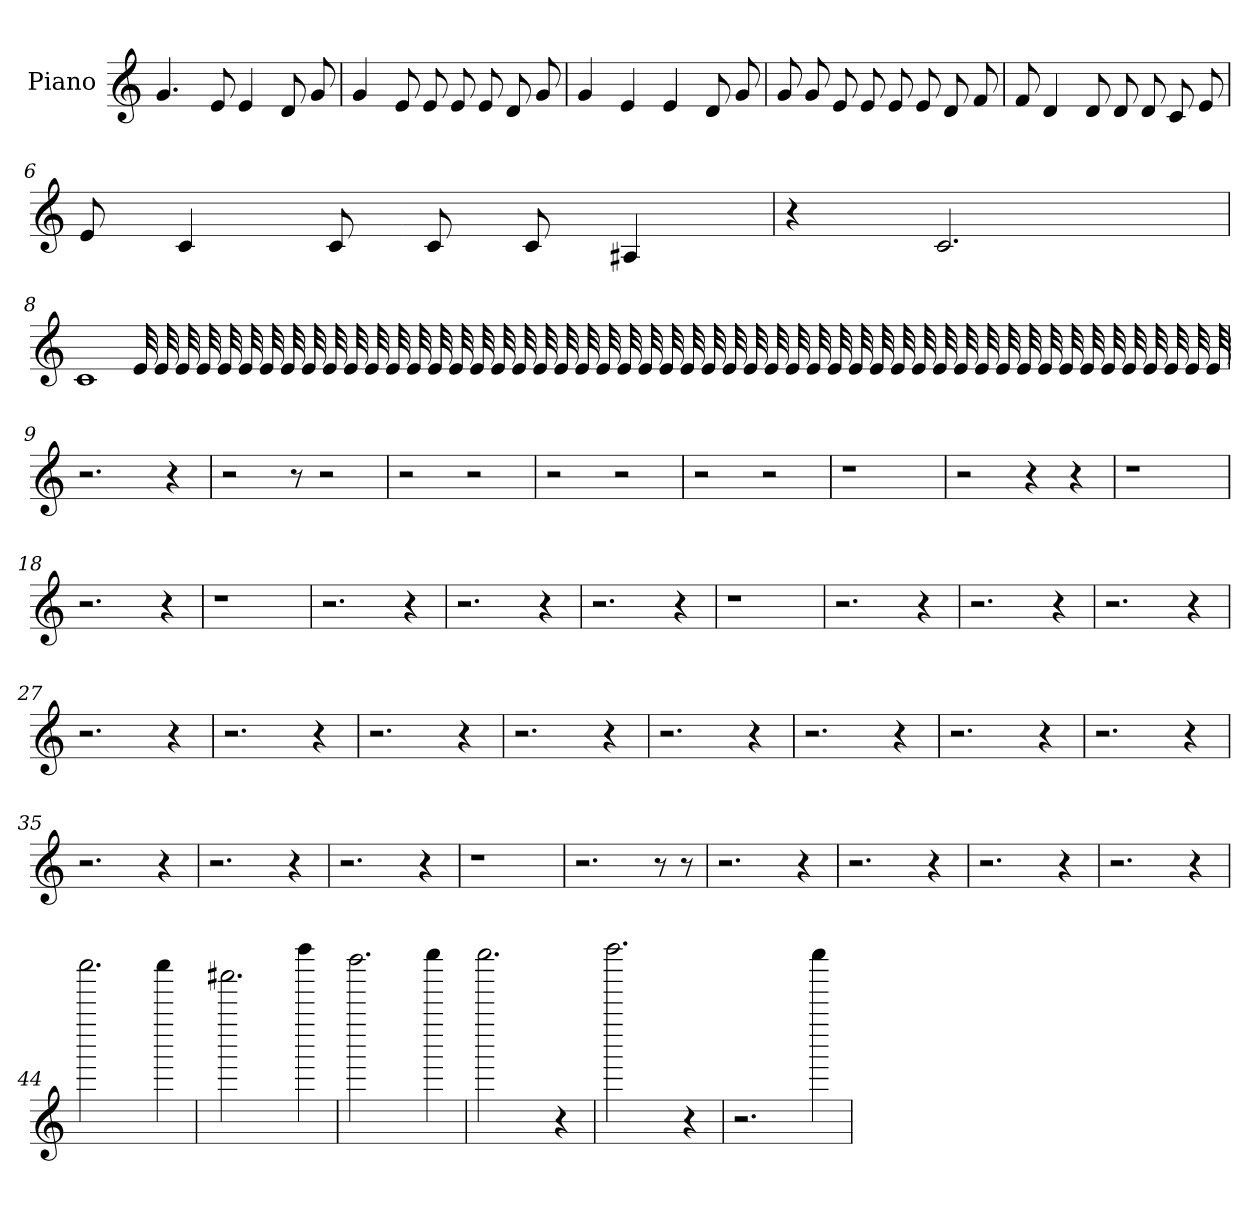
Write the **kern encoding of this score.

**kern
*part1
*staff1
*I"Piano
*I'Pno.
=1
4.g
8e
4e
8d
8g
=2
4g
8e
8e
8e
8e
8d
8g
=3
4g
4e
4e
8d
8g
=4
8g
8g
8e
8e
8e
8e
8d
8f
=5
8f
4d
8d
8d
8d
8c
8e
=6
8e
4c
8c
8c
8c
4A#
=7
4r
2.c
=8
1c
32CCCCC
32CCCCC
32CCCCC
32CCCCC
32CCCCC
32CCCCC
32CCCCC
32CCCCC
32CCCCC
32CCCCC
32CCCCC
32CCCCC
32CCCCC
32CCCCC
32CCCCC
32CCCCC
32CCCCC
32CCCCC
32CCCCC
32CCCCC
32CCCCC
32CCCCC
32CCCCC
32CCCCC
32CCCCC
32CCCCC
32CCCCC
32CCCCC
32CCCCC
32CCCCC
32CCCCC
32CCCCC
32CCCCC
32CCCCC
32CCCCC
32CCCCC
32CCCCC
32CCCCC
32CCCCC
32CCCCC
32CCCCC
32CCCCC
32CCCCC
32CCCCC
32CCCCC
32CCCCC
32CCCCC
32CCCCC
32CCCCC
32CCCCC
32CCCCC
32CCCCC
=9
2.r
4r
=10
2r
8r
2r
=11
2r
2r
=12
2r
2r
=13
2r
2r
=14
1r
=15
1r
=16
2r
4r
4r
=17
1r
=18
2.r
4r
=19
1r
=20
2.r
4r
=21
2.r
4r
=22
2.r
4r
=23
1r
=24
2.r
4r
=25
2.r
4r
=26
2.r
4r
=27
2.r
4r
=28
2.r
4r
=29
2.r
4r
=30
2.r
4r
=31
2.r
4r
=32
2.r
4r
=33
2.r
4r
=34
2.r
4r
=35
2.r
4r
=36
2.r
4r
=37
2.r
4r
=38
1r
=39
2.r
8r
8r
=40
2.r
4r
=41
2.r
4r
=42
2.r
4r
=43
2.r
4r
=44
2.cccccc
4cccccc
=45
2.aaaaa#
4ffffff
=46
2.dddddd
4eeeeee
=47
2.eeeeee
4r
=48
2.ffffff
4r
=49
2.r
4eeeeee
=
*-
